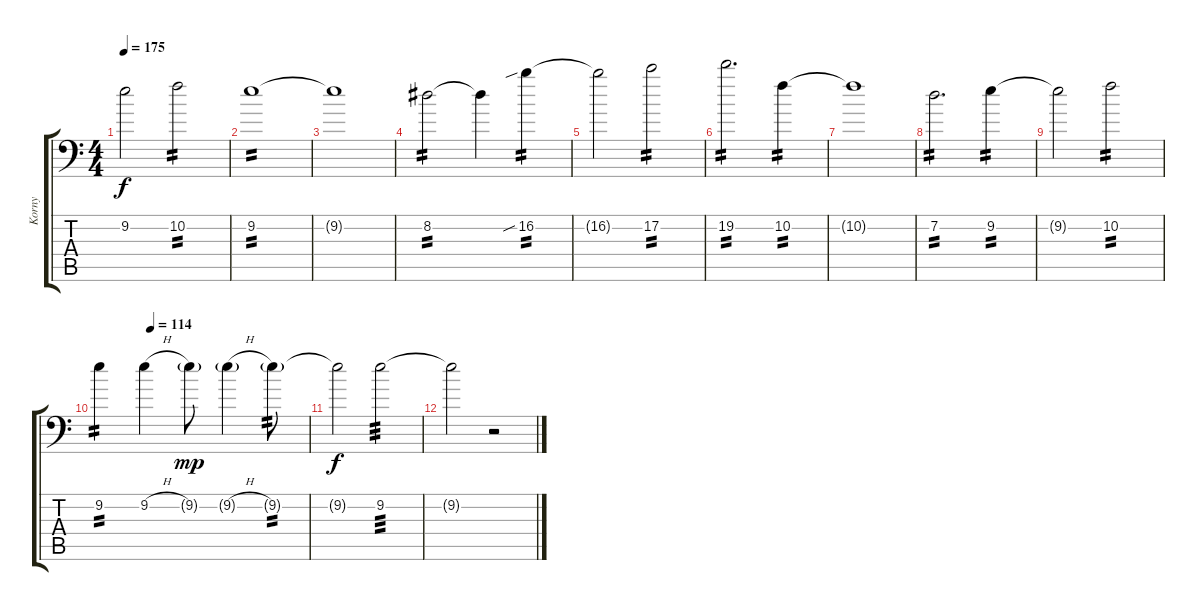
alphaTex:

\track ("Korny" "Korny") {instrument distortionguitar}
\staff {score tabs}
\tuning (C4 G3 Eb3 Bb2 F2 Bb1) {hide}
\ts (4 4)
\tempo 175
\clef f4
\ks c
9.2{t}.2{dy f} 10.2.2{tp 2} |
9.2.1{tp 2} |
9.2{t}.1 |
8.2.2{tp 2} 8.2{t}.4 16.2{sib}.4{tp 2} |
16.2{t}.2 17.2.2{tp 2} |
19.2.2{d tp 2} 10.2.4{tp 2} |
10.2{t}.1 |
7.2.2{d tp 2} 9.2.4{tp 2} |
9.2{t}.2 10.2.2{tp 2} |
\tempo (114 0.25)
9.2.4{tp 2} 9.2{h}.4{volume 1} 9.2{g}.8{dy mp} 9.2{h g}.4 9.2{g}.8{tp 2} |
9.2{t}.2{dy f} 9.2.2{tp 3} |
9.2{t}.2 r.2
